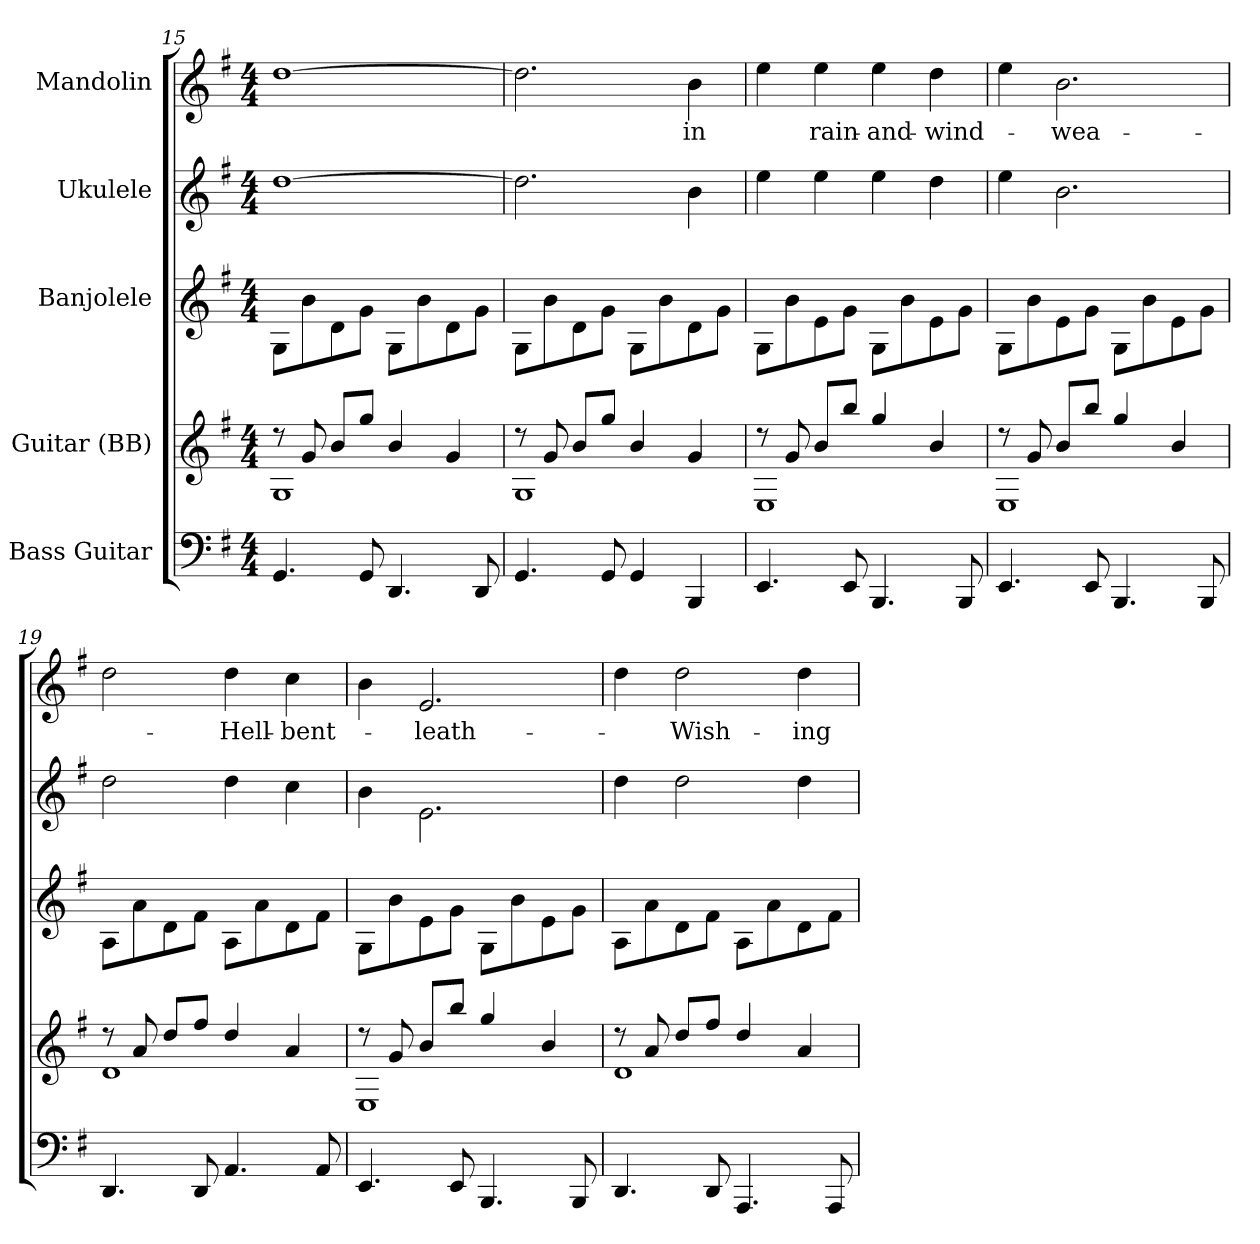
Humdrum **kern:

**kern	**kern	**kern	**kern	**kern	**text
*part5	*part4	*part3	*part2	*part1	*part1
*staff5	*staff4	*staff3	*staff2	*staff1	*staff1
*I"Bass Guitar	*I"Guitar  (BB)	*I"Banjolele	*I"Ukulele	*I"Mandolin	*
!!LO:PB:g=z
*	*clefG2	*	*	*clefG2	*
*	*ITrd7c12	*	*	*	*
*k[f#]	*k[f#]	*k[f#]	*k[f#]	*k[f#]	*
*G:	*G:	*G:	*G:	*G:	*
*M4/4	*M4/4	*M4/4	*M4/4	*M4/4	*
=15	=15	=15	=15	=15	=15
*	*^	*	*	*	*
4.GGi/	8r	1GGi	8Gi\L	[1ddi	[1ddi	.
.	8Gi/	.	8bi\	.	.	.
.	8Bi/L	.	8di\	.	.	.
8GGi/	8gi/J	.	8gi\J	.	.	.
4.DDi/	4Bi/	.	8Gi\L	.	.	.
.	.	.	8bi\	.	.	.
.	4Gi/	.	8di\	.	.	.
8DDi/	.	.	8gi\J	.	.	.
=16	=16	=16	=16	=16	=16	=16
4.GGi/	8r	1GGi	8Gi\L	2.ddi\]	2.ddi\]	.
.	8Gi/	.	8bi\	.	.	.
.	8Bi/L	.	8di\	.	.	.
8GGi/	8gi/J	.	8gi\J	.	.	.
4GGi/	4Bi/	.	8Gi\L	.	.	.
.	.	.	8bi\	.	.	.
!	!	!	!	!	!	!LO:LY:b:color=#000000
4BBBi/	4Gi/	.	8di\	4bi\	4bi\	in
.	.	.	8gi\J	.	.	.
=17	=17	=17	=17	=17	=17	=17
4.EEi/	8r	1EEi	8Gi\L	4eei\	4eei\	.
.	8Gi/	.	8bi\	.	.	.
!	!	!	!	!	!	!LO:LY:b:color=#000000
.	8Bi/L	.	8ei\	4eei\	4eei\	rain-
8EEi/	8bi/J	.	8gi\J	.	.	.
!	!	!	!	!	!	!LO:LY:b:color=#000000
4.BBBi/	4gi/	.	8Gi\L	4eei\	4eei\	-and-
.	.	.	8bi\	.	.	.
!	!	!	!	!	!	!LO:LY:b:color=#000000
.	4Bi/	.	8ei\	4ddi\	4ddi\	-wind-
8BBBi/	.	.	8gi\J	.	.	.
=18	=18	=18	=18	=18	=18	=18
4.EEi/	8r	1EEi	8Gi\L	4eei\	4eei\	.
.	8Gi/	.	8bi\	.	.	.
!	!	!	!	!	!	!LO:LY:b:color=#000000
.	8Bi/L	.	8ei\	2.bi\	2.bi\	-wea-
8EEi/	8bi/J	.	8gi\J	.	.	.
4.BBBi/	4gi/	.	8Gi\L	.	.	.
.	.	.	8bi\	.	.	.
.	4Bi/	.	8ei\	.	.	.
8BBBi/	.	.	8gi\J	.	.	.
!!LO:LB:g=z
=19	=19	=19	=19	=19	=19	=19
4.DDi/	8r	1Di	8Ai\L	2ddi\	2ddi\	.
.	8Ai/	.	8ai\	.	.	.
.	8di/L	.	8di\	.	.	.
8DDi/	8f#i/J	.	8f#i\J	.	.	.
!	!	!	!	!	!	!LO:LY:b:color=#000000
4.AAi/	4di/	.	8Ai\L	4ddi\	4ddi\	-Hell-
.	.	.	8ai\	.	.	.
!	!	!	!	!	!	!LO:LY:b:color=#000000
.	4Ai/	.	8di\	4cci\	4cci\	-bent-
8AAi/	.	.	8f#i\J	.	.	.
=20	=20	=20	=20	=20	=20	=20
4.EEi/	8r	1EEi	8Gi\L	4bi\	4bi\	.
.	8Gi/	.	8bi\	.	.	.
!	!	!	!	!	!	!LO:LY:b:color=#000000
.	8Bi/L	.	8ei\	2.ei\	2.ei/	-leath-
8EEi/	8bi/J	.	8gi\J	.	.	.
4.BBBi/	4gi/	.	8Gi\L	.	.	.
.	.	.	8bi\	.	.	.
.	4Bi/	.	8ei\	.	.	.
8BBBi/	.	.	8gi\J	.	.	.
=21	=21	=21	=21	=21	=21	=21
4.DDi/	8r	1Di	8Ai\L	4ddi\	4ddi\	.
.	8Ai/	.	8ai\	.	.	.
!	!	!	!	!	!	!LO:LY:b:color=#000000
.	8di/L	.	8di\	2ddi\	2ddi\	-Wish-
8DDi/	8f#i/J	.	8f#i\J	.	.	.
4.AAAi/	4di/	.	8Ai\L	.	.	.
.	.	.	8ai\	.	.	.
!	!	!	!	!	!	!LO:LY:b:color=#000000
.	4Ai/	.	8di\	4ddi\	4ddi\	-ing-
8AAAi/	.	.	8f#i\J	.	.	.
*	*v	*v	*	*	*	*
=	=	=	=	=	=
*-	*-	*-	*-	*-	*-
